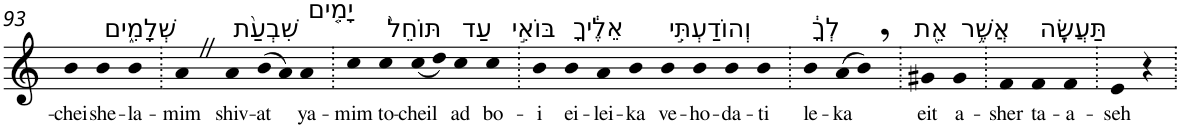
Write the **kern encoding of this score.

**kern	**text
*part1	*part1
*staff1	*staff1
*I"Piano	*
*I'Pno	*
!!LO:PB:g=z
*clefG2	*
*k[]	*
=93	=93
!	!LO:LY:b
4b	-chei
!LO:TX:a:t=שְׁלָמִ֑ים	!
!	!LO:LY:b
4b	she-
!	!LO:LY:b
4b	-la-
=94.	=94.
!	!LO:LY:b
4aZ	-mim
!LO:TX:a:t=שִׁבְעַ֨ת	!
!	!LO:LY:b
4a	shiv-
!	!LO:LY:b
(>8b	-at
8a)	.
!LO:TX:a:t=יָמִ֤ים	!
!	!LO:LY:b
4a	ya-
=95.	=95.
!	!LO:LY:b
4cc	-mim
!LO:TX:a:t=תּוֹחֵל֙	!
!	!LO:LY:b
4cc	to-
!	!LO:LY:b
(<8cc	-cheil
8dd)	.
!LO:TX:a:t=עַד	!
!	!LO:LY:b
4cc	ad
!LO:TX:a:t=בּוֹאִ֣י	!
!	!LO:LY:b
4cc	bo-
=96.	=96.
!	!LO:LY:b
4b	-i
!LO:TX:a:t=אֵלֶ֔יךָ	!
!	!LO:LY:b
4b	ei-
!	!LO:LY:b
4a	-lei-
!	!LO:LY:b
4b	-ka
!LO:TX:a:t=וְהוֹדַעְתִּ֣י	!
!	!LO:LY:b
4b	ve-
!	!LO:LY:b
4b	-ho-
!	!LO:LY:b
4b	-da-
!	!LO:LY:b
4b	-ti
=97.	=97.
!LO:TX:a:t=לְךָ֔	!
!	!LO:LY:b
4b	le-
!	!LO:LY:b
(>8a	-ka
8b,)	.
=98.	=98.
!LO:TX:a:t=אֵ֖ת	!
!	!LO:LY:b
4g#X	eit
!LO:TX:a:t=אֲשֶׁ֥ר	!
!	!LO:LY:b
4g#	a-
=99.	=99.
!	!LO:LY:b
4f	-sher
!LO:TX:a:t=תַּעֲשֶֽׂה	!
!	!LO:LY:b
4f	ta-
!	!LO:LY:b
4f	-a-
=100.	=100.
!	!LO:LY:b
4e	-seh
4r	.
=.	=.
*-	*-
